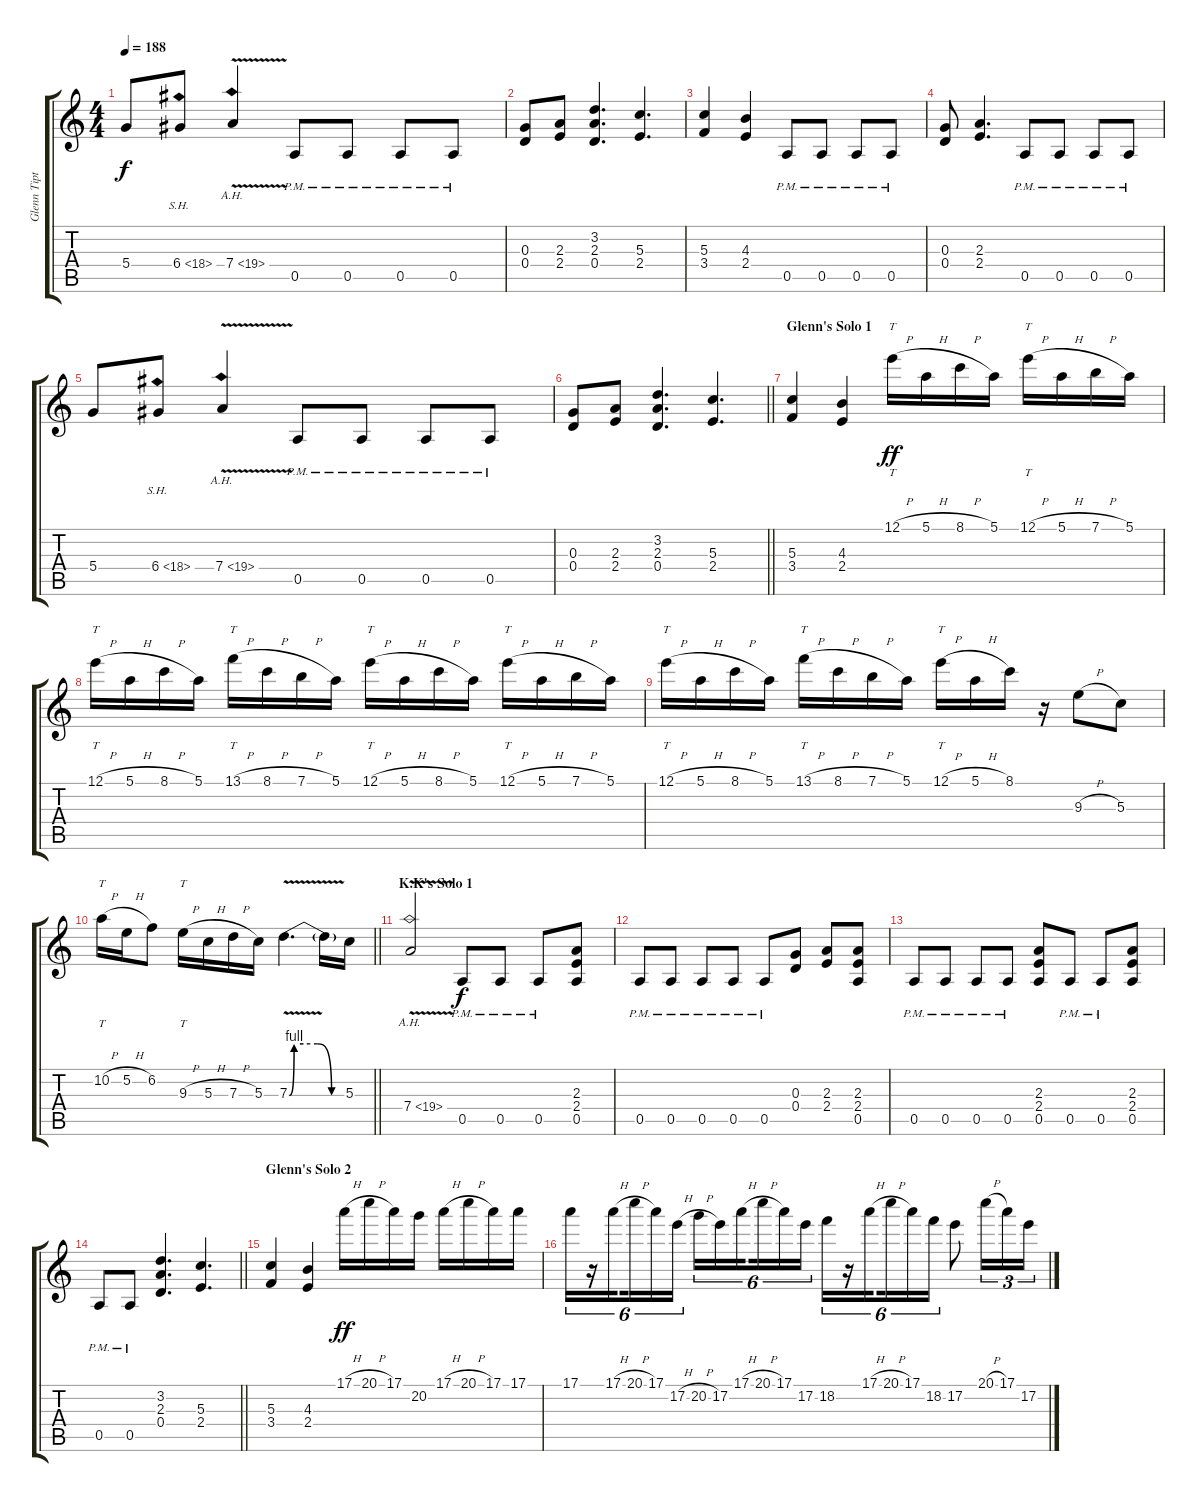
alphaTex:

\track ("Glenn Tipton" "Glenn Tipt") {instrument distortionguitar}
\staff {score tabs}
\tuning (E4 B3 G3 D3 A2 E2) {hide}
\ts (4 4)
\tempo 188
\clef g2
\ks c
5.4.8{dy f} 6.4{sh 12}.8 7.4{ah 12 v}.4 0.5{pm}.8 0.5{pm}.8 0.5{pm}.8 0.5{pm}.8 |
(0.3 0.4).8 (2.3 2.4).8 (3.2 2.3 0.4).4{d} (5.3 2.4).4{d} |
(5.3 3.4).4 (4.3 2.4).4 0.5{pm}.8 0.5{pm}.8 0.5{pm}.8 0.5{pm}.8 |
(0.3 0.4).8 (2.3 2.4).4{d} 0.5{pm}.8 0.5{pm}.8 0.5{pm}.8 0.5{pm}.8 |
5.4.8 6.4{sh 12}.8 7.4{ah 12 v}.4 0.5{pm}.8 0.5{pm}.8 0.5{pm}.8 0.5{pm}.8 |
\barLineRight lightlight
(0.3 0.4).8 (2.3 2.4).8 (3.2 2.3 0.4).4{d} (5.3 2.4).4{d} |
\section ("" "Glenn's Solo 1")
(5.3 3.4).4 (4.3 2.4).4 12.1{h}.16{tt dy ff volume 15 balance 4} 5.1{h}.16 8.1{h}.16 5.1.16 12.1{h}.16{tt} 5.1{h}.16 7.1{h}.16 5.1.16 |
12.1{h}.16{tt} 5.1{h}.16 8.1{h}.16 5.1.16 13.1{h}.16{tt} 8.1{h}.16 7.1{h}.16 5.1.16 12.1{h}.16{tt} 5.1{h}.16 8.1{h}.16 5.1.16 12.1{h}.16{tt} 5.1{h}.16 7.1{h}.16 5.1.16 |
12.1{h}.16{tt} 5.1{h}.16 8.1{h}.16 5.1.16 13.1{h}.16{tt} 8.1{h}.16 7.1{h}.16 5.1.16 12.1{h}.16{tt} 5.1{h}.16 8.1.16 r.16 9.3{h}.8 5.3.8 |
\barLineRight lightlight
10.2{h}.16{tt} 5.2{h}.16 6.2.8 9.3{h}.16{tt} 5.3{h}.16 7.3{h}.16 5.3.16 7.3{be (custom 0 0 5 4 15 4 30 4 45 0 60 0) v}.4{d} 7.3{t}.16 5.3.16 |
\section ("" "K.K's Solo 1")
7.4{ah 12 v}.2 0.5{pm}.8{dy f volume 14 balance 1} 0.5{pm}.8 0.5{pm}.8 (2.3 2.4 0.5).8 |
0.5{pm}.8 0.5{pm}.8 0.5{pm}.8 0.5{pm}.8 0.5{pm}.8 (0.3 0.4).8 (2.3 2.4).8 (2.3 2.4 0.5).8 |
0.5{pm}.8 0.5{pm}.8 0.5{pm}.8 0.5{pm}.8 (2.3 2.4 0.5).8 0.5{pm}.8 0.5{pm}.8 (2.3 2.4 0.5).8 |
\barLineRight lightlight
0.5{pm}.8 0.5{pm}.8 (3.2 2.3 0.4).4{d} (5.3 2.4).4{d} |
\section ("" "Glenn's Solo 2")
(5.3 3.4).4 (4.3 2.4).4 17.1{h}.16{dy ff volume 15 balance 4} 20.1{h}.16 17.1.16 20.2.16 17.1{h}.16 20.1{h}.16 17.1.16 17.1.16 |
17.1.16{tu (6 4)} r.16{tu (6 4)} 17.1{h}.16{tu (6 4) beam splitsecondary} 20.1{h}.16{tu (6 4)} 17.1.16{tu (6 4)} 17.2{h}.16{tu (6 4)} 20.2{h}.16{tu (6 4)} 17.2.16{tu (6 4)} 17.1{h}.16{tu (6 4) beam splitsecondary} 20.1{h}.16{tu (6 4)} 17.1.16{tu (6 4)} 17.2.16{tu (6 4)} 18.2.16{tu (6 4)} r.16{tu (6 4)} 17.1{h}.16{tu (6 4) beam splitsecondary} 20.1{h}.16{tu (6 4)} 17.1.16{tu (6 4)} 18.2.16{tu (6 4)} 17.2.8 20.1{h}.16{tu (3 2)} 17.1.16{tu (3 2)} 17.2.16{tu (3 2)}
